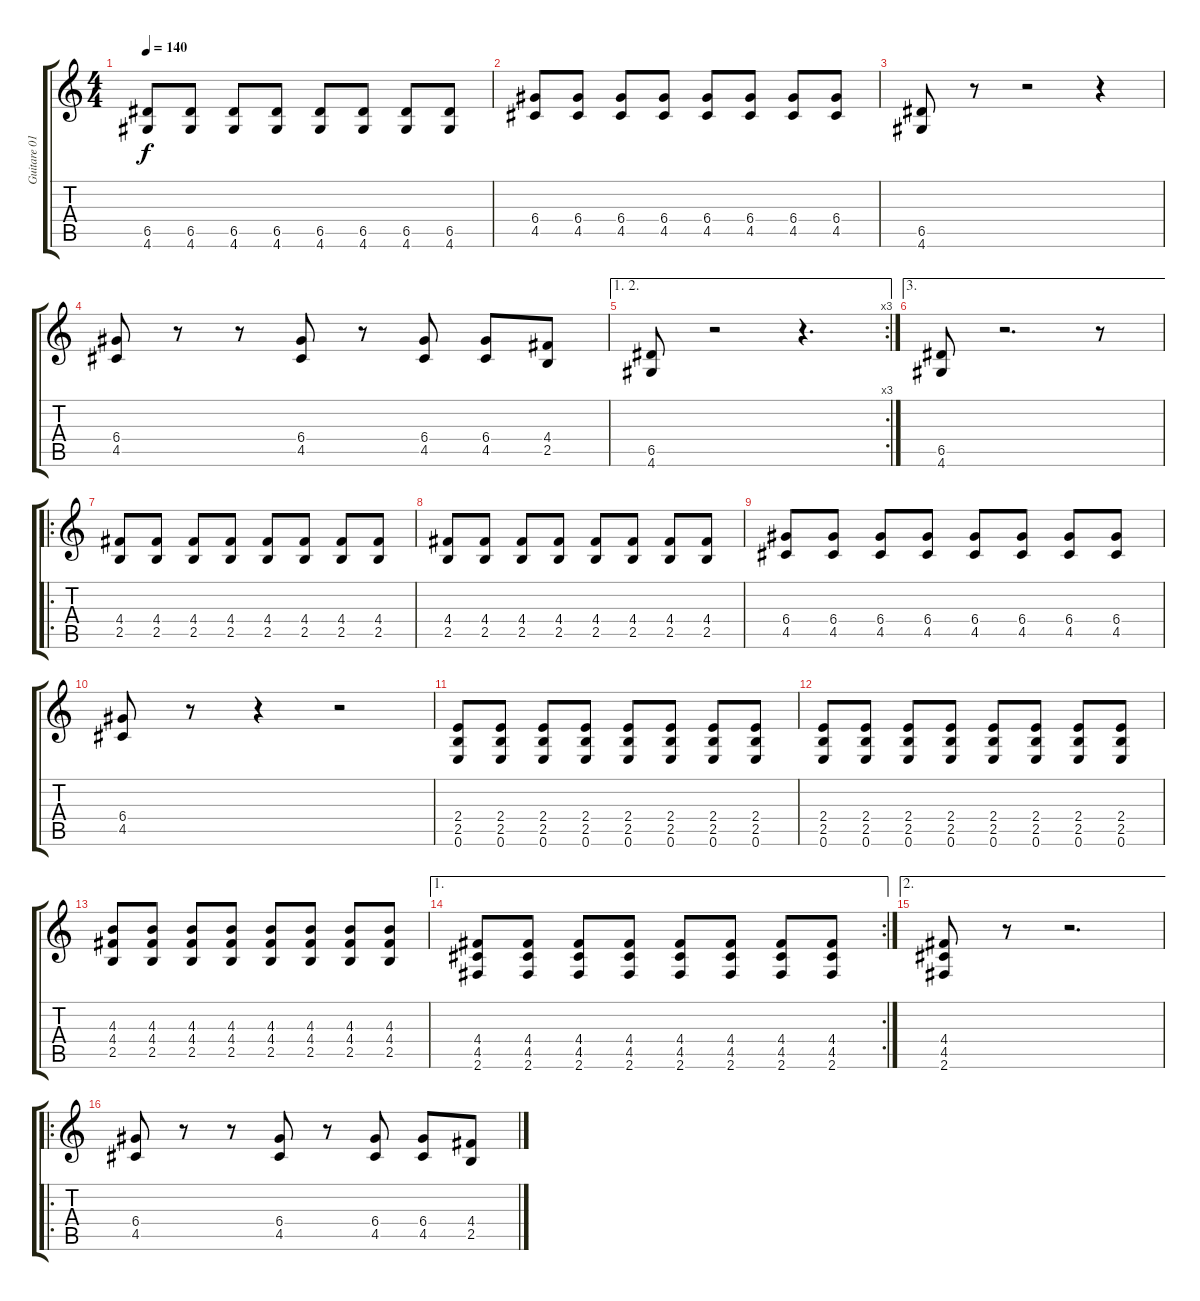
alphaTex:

\track ("Guitare 01" "Guitare 01") {instrument overdrivenguitar}
\staff {score tabs}
\tuning (E4 B3 G3 D3 A2 E2) {hide}
\ts (4 4)
\tempo 140
\clef g2
\ks c
(6.5 4.6).8{dy f} (6.5 4.6).8 (6.5 4.6).8 (6.5 4.6).8 (6.5 4.6).8 (6.5 4.6).8 (6.5 4.6).8 (6.5 4.6).8 |
(6.4 4.5).8 (6.4 4.5).8 (6.4 4.5).8 (6.4 4.5).8 (6.4 4.5).8 (6.4 4.5).8 (6.4 4.5).8 (6.4 4.5).8 |
(6.5 4.6).8 r.8 r.2 r.4 |
(6.4 4.5).8 r.8 r.8 (6.4 4.5).8 r.8 (6.4 4.5).8 (6.4 4.5).8 (4.4 2.5).8 |
\ae (1 2)
\rc 3
(6.5 4.6).8 r.2 r.4{d} |
\ae 3
(6.5 4.6).8 r.2{d} r.8 |
\ro
(4.4 2.5).8 (4.4 2.5).8 (4.4 2.5).8 (4.4 2.5).8 (4.4 2.5).8 (4.4 2.5).8 (4.4 2.5).8 (4.4 2.5).8 |
(4.4 2.5).8 (4.4 2.5).8 (4.4 2.5).8 (4.4 2.5).8 (4.4 2.5).8 (4.4 2.5).8 (4.4 2.5).8 (4.4 2.5).8 |
(6.4 4.5).8 (6.4 4.5).8 (6.4 4.5).8 (6.4 4.5).8 (6.4 4.5).8 (6.4 4.5).8 (6.4 4.5).8 (6.4 4.5).8 |
(6.4 4.5).8 r.8 r.4 r.2 |
(2.4 2.5 0.6).8 (2.4 2.5 0.6).8 (2.4 2.5 0.6).8 (2.4 2.5 0.6).8 (2.4 2.5 0.6).8 (2.4 2.5 0.6).8 (2.4 2.5 0.6).8 (2.4 2.5 0.6).8 |
(2.4 2.5 0.6).8 (2.4 2.5 0.6).8 (2.4 2.5 0.6).8 (2.4 2.5 0.6).8 (2.4 2.5 0.6).8 (2.4 2.5 0.6).8 (2.4 2.5 0.6).8 (2.4 2.5 0.6).8 |
(4.3 4.4 2.5).8 (4.3 4.4 2.5).8 (4.3 4.4 2.5).8 (4.3 4.4 2.5).8 (4.3 4.4 2.5).8 (4.3 4.4 2.5).8 (4.3 4.4 2.5).8 (4.3 4.4 2.5).8 |
\ae 1
\rc 2
(4.4 4.5 2.6).8 (4.4 4.5 2.6).8 (4.4 4.5 2.6).8 (4.4 4.5 2.6).8 (4.4 4.5 2.6).8 (4.4 4.5 2.6).8 (4.4 4.5 2.6).8 (4.4 4.5 2.6).8 |
\ae 2
(4.4 4.5 2.6).8 r.8 r.2{d} |
\ro
(6.4 4.5).8 r.8 r.8 (6.4 4.5).8 r.8 (6.4 4.5).8 (6.4 4.5).8 (4.4 2.5).8
